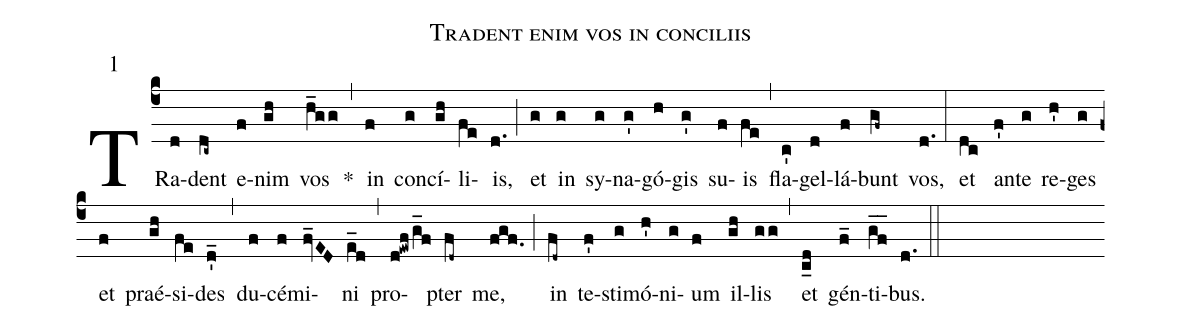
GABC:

name:Tradent enim vos in conciliis;
mode:1;
annotation:1;
office-part:Antiphonae;
%%
(c4) TRa(d)dent(dc~) e(f)nim(gh) vos(h_gg) *(,) in(f) con(g)cí(gh)li(fe)is,(d.) (;) et(g) in(g) sy(g)na(g')gó(h)gis(g') su(f)is(fe) (,) fla(c')gel(d)lá(f)bunt(gf~) vos,(d.) (:) et(dc) an(f')te(g) re(h')ges(g) et(f) praé(gh)si(fe)des(d'_) (,) du(f)cé(f)mi(fv_ED)ni(e_d) (,) pro(d!ewf/g_f)pter(fd~) me,(fgf.) (;) in(fd~) te(f')sti(g)mó(h')ni(g)um(f) il(gh)lis(gg) (,) et(c_d) gén(f_)ti(gf__)bus.(d.) (::)
